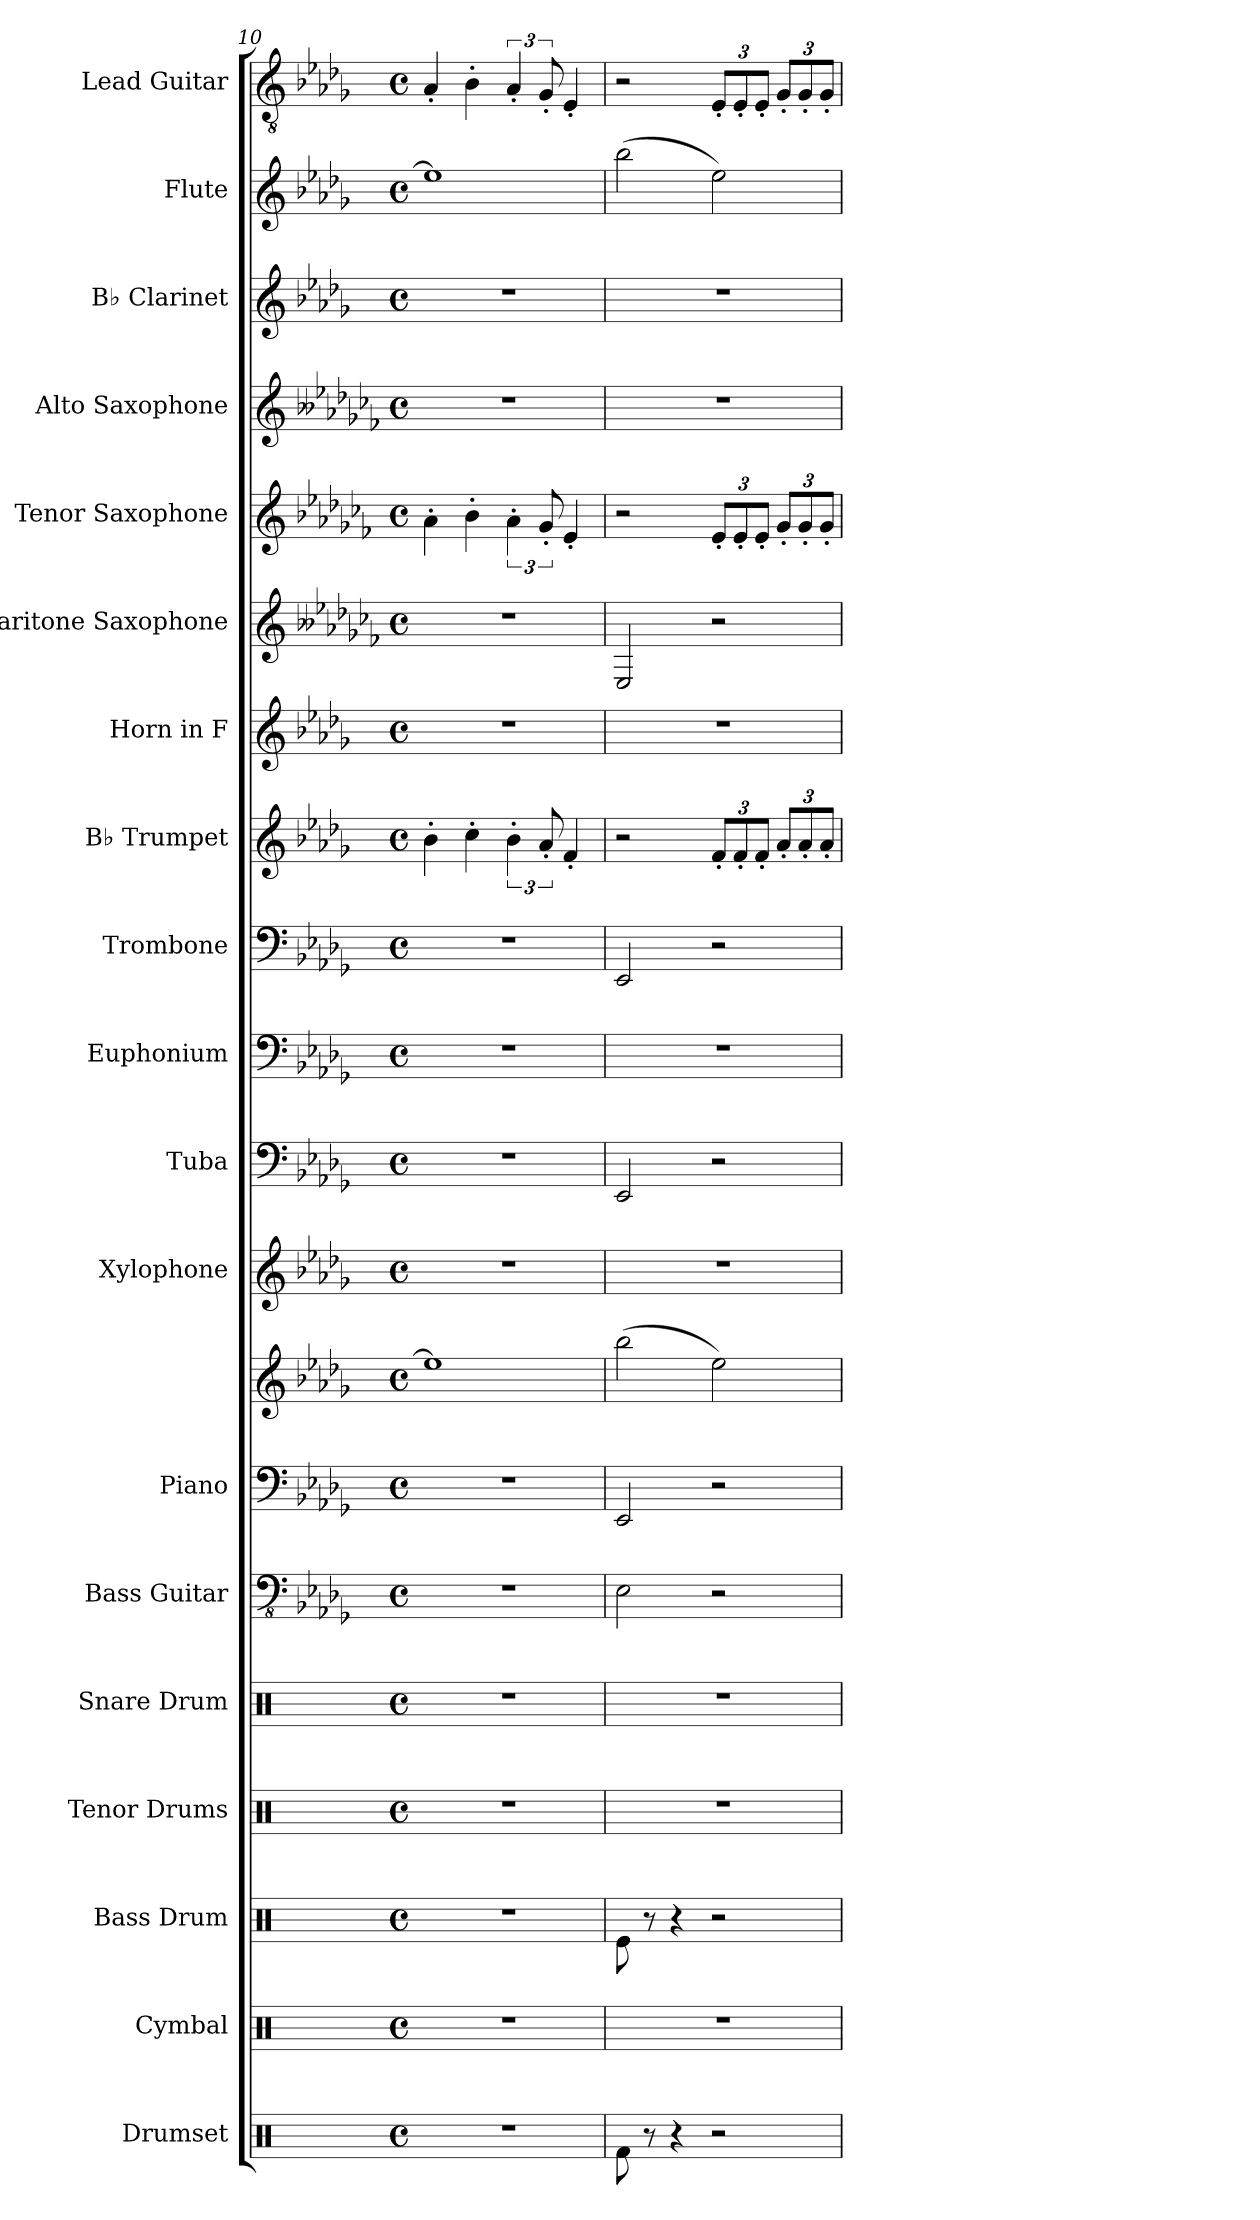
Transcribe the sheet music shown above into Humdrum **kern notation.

**kern	**kern	**kern	**kern	**kern	**kern	**kern	**kern	**kern	**kern	**kern	**kern	**kern	**kern	**kern	**kern	**kern	**kern	**kern	**kern
*part19	*part18	*part17	*part16	*part15	*part14	*part13	*part13	*part12	*part11	*part10	*part9	*part8	*part7	*part6	*part5	*part4	*part3	*part2	*part1
*staff20	*staff19	*staff18	*staff17	*staff16	*staff15	*staff14	*staff13	*staff12	*staff11	*staff10	*staff9	*staff8	*staff7	*staff6	*staff5	*staff4	*staff3	*staff2	*staff1
*I"Drumset	*I"Cymbal	*I"Bass Drum	*I"Tenor Drums	*I"Snare Drum	*I"Bass Guitar	*I"Piano	*	*I"Xylophone	*I"Tuba	*I"Euphonium	*I"Trombone	*I"B♭ Trumpet	*I"Horn in F	*I"Baritone Saxophone	*I"Tenor Saxophone	*I"Alto Saxophone	*I"B♭ Clarinet	*I"Flute	*I"Lead Guitar
*I'Drs.	*I'Cym.	*I'B. Dr.	*I'TD	*I'Sn. Dr.	*I'B. Guit.	*I'Pno.	*	*I'Xyl.	*I'Tba.	*I'Euph.	*I'Trb.	*I'B♭ Tpt.	*	*I'Bar. Sax.	*I'T. Sax.	*I'A. Sax.	*I'B♭ Cl.	*I'Fl.	*I'L. Guit.
*clefX	*clefX	*clefX	*clefX	*clefX	*clefFv4	*clefF4	*clefG2	*clefG2	*clefF4	*clefF4	*clefF4	*clefG2	*clefG2	*clefG2	*clefG2	*clefG2	*clefG2	*clefG2	*clefGv2
*	*	*	*	*	*	*	*	*ITrd-7c-12	*	*	*	*ITrd1c2	*ITrd4c7	*ITrd12c21	*ITrd8c14	*ITrd5c9	*ITrd1c2	*	*
*k[]	*k[]	*k[]	*k[]	*k[]	*k[b-e-a-d-g-]	*k[b-e-a-d-g-]	*k[b-e-a-d-g-]	*k[b-e-a-d-g-]	*k[b-e-a-d-g-]	*k[b-e-a-d-g-]	*k[b-e-a-d-g-]	*k[b-e-a-d-g-c-f-]	*k[b-e-a-d-g-c-]	*k[b--e-a-d-g-c-f-]	*k[b-e-a-d-g-c-f-]	*k[b--e-a-d-g-c-f-]	*k[b-e-a-d-g-c-f-]	*k[b-e-a-d-g-]	*k[b-e-a-d-g-]
*M4/4	*M4/4	*M4/4	*M4/4	*M4/4	*M4/4	*M4/4	*M4/4	*M4/4	*M4/4	*M4/4	*M4/4	*M4/4	*M4/4	*M4/4	*M4/4	*M4/4	*M4/4	*M4/4	*M4/4
*met(c)	*met(c)	*met(c)	*met(c)	*met(c)	*met(c)	*met(c)	*met(c)	*met(c)	*met(c)	*met(c)	*met(c)	*met(c)	*met(c)	*met(c)	*met(c)	*met(c)	*met(c)	*met(c)	*met(c)
=10	=10	=10	=10	=10	=10	=10	=10	=10	=10	=10	=10	=10	=10	=10	=10	=10	=10	=10	=10
1r	1r	1r	1r	1r	1r	1r	1ee-]	1r	1r	1r	1r	4a-'\	1r	1r	4A-'\	1r	1r	1ee-]	4A-'/
.	.	.	.	.	.	.	.	.	.	.	.	4b-'\	.	.	4B-'\	.	.	.	4B-'\
.	.	.	.	.	.	.	.	.	.	.	.	6a-'\	.	.	6A-'\	.	.	.	6A-'/
.	.	.	.	.	.	.	.	.	.	.	.	12g-'/	.	.	12G-'/	.	.	.	12G-'/
.	.	.	.	.	.	.	.	.	.	.	.	4e-'/	.	.	4E-'/	.	.	.	4E-'/
=11	=11	=11	=11	=11	=11	=11	=11	=11	=11	=11	=11	=11	=11	=11	=11	=11	=11	=11	=11
8Rf\	1r	8Re\	1r	1r	2EE-\	2EE-/	(2bb-\	1r	2EE-/	1r	2EE-/	2r	1r	2EE-/	2r	1r	1r	(2bb-\	2r
8r	.	8r	.	.	.	.	.	.	.	.	.	.	.	.	.	.	.	.	.
4r	.	4r	.	.	.	.	.	.	.	.	.	.	.	.	.	.	.	.	.
*	*	*	*	*	*	*	*	*	*	*	*	*Xbrackettup	*	*	*Xbrackettup	*	*	*	*Xbrackettup
2r	.	2r	.	.	2r	2r	2ee-\)	.	2r	.	2r	12e-'/L	.	2r	12E-'/L	.	.	2ee-\)	12E-'/L
.	.	.	.	.	.	.	.	.	.	.	.	12e-'/	.	.	12E-'/	.	.	.	12E-'/
.	.	.	.	.	.	.	.	.	.	.	.	12e-'/J	.	.	12E-'/J	.	.	.	12E-'/J
.	.	.	.	.	.	.	.	.	.	.	.	12g-'/L	.	.	12G-'/L	.	.	.	12G-'/L
.	.	.	.	.	.	.	.	.	.	.	.	12g-'/	.	.	12G-'/	.	.	.	12G-'/
.	.	.	.	.	.	.	.	.	.	.	.	12g-'/J	.	.	12G-'/J	.	.	.	12G-'/J
=	=	=	=	=	=	=	=	=	=	=	=	=	=	=	=	=	=	=	=
*-	*-	*-	*-	*-	*-	*-	*-	*-	*-	*-	*-	*-	*-	*-	*-	*-	*-	*-	*-
